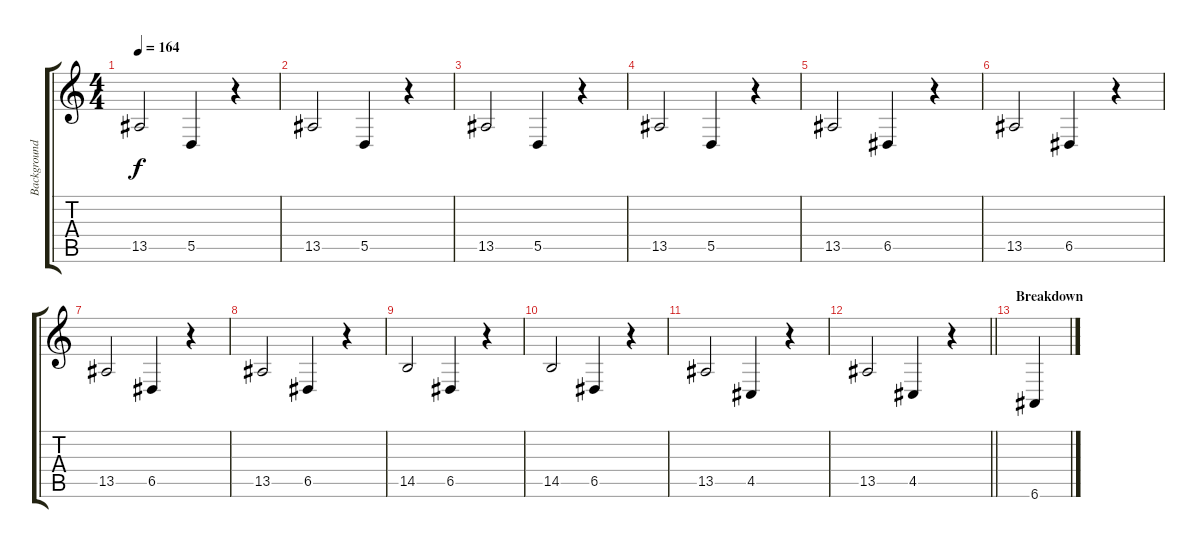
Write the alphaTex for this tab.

\track ("Background" "Background") {instrument choiraahs}
\staff {score tabs}
\tuning (E4 B3 G3 D3 A2 E2) {hide}
\ts (4 4)
\section ("" "")
\tempo 164
\clef g2
\ks c
13.5.2{dy f} 5.5.4 r.4 |
13.5.2 5.5.4 r.4 |
13.5.2 5.5.4 r.4 |
13.5.2 5.5.4 r.4 |
13.5.2 6.5.4 r.4 |
13.5.2 6.5.4 r.4 |
13.5.2 6.5.4 r.4 |
13.5.2 6.5.4 r.4 |
14.5.2 6.5.4 r.4 |
14.5.2 6.5.4 r.4 |
13.5.2 4.5.4 r.4 |
\barLineRight lightlight
13.5.2 4.5.4 r.4 |
\section ("" "Breakdown")
6.6.4{volume 16 balance 8 instrument melodictom}
